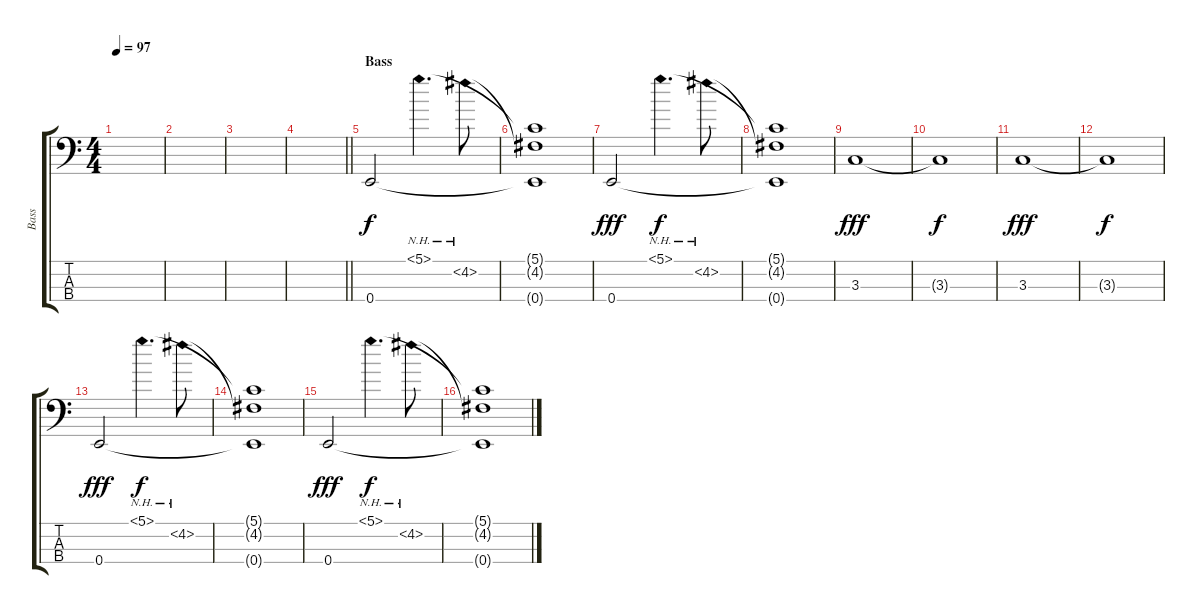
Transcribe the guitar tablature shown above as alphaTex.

\track ("Bass" "Bass") {instrument electricbassfinger}
\staff {score tabs}
\tuning (G2 D2 A1 E1) {hide}
\ts (4 4)
\tempo 97
\clef f4
\ks c
|
|
|
\barLineRight lightlight
|
\section ("" "Bass")
0.4.2 5.1{nh}.4{d dy f} 4.2{nh}.8 |
(5.1{t} 4.2{t} 0.4{t}).1 |
0.4.2{dy fff} 5.1{nh}.4{d dy f} 4.2{nh}.8 |
(5.1{t} 4.2{t} 0.4{t}).1 |
3.3.1{dy fff} |
3.3{t}.1{dy f} |
3.3.1{dy fff} |
3.3{t}.1{dy f} |
0.4.2{dy fff} 5.1{nh}.4{d dy f} 4.2{nh}.8 |
(5.1{t} 4.2{t} 0.4{t}).1 |
0.4.2{dy fff} 5.1{nh}.4{d dy f} 4.2{nh}.8 |
(5.1{t} 4.2{t} 0.4{t}).1
